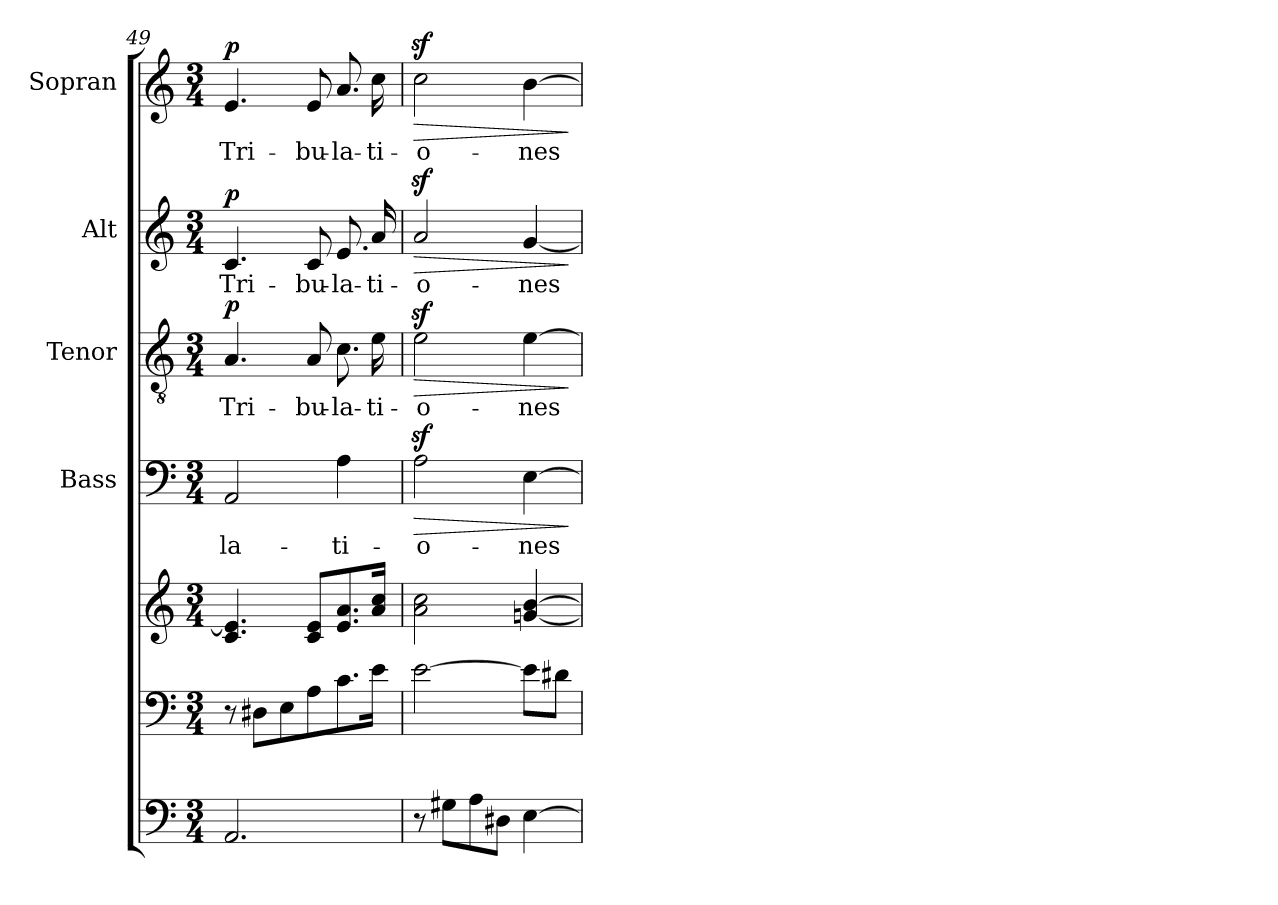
**kern	**kern	**kern	**kern	**text	**dynam	**kern	**text	**dynam	**kern	**text	**dynam	**kern	**text	**dynam
*part6	*part5	*part5	*part4	*part4	*part4	*part3	*part3	*part3	*part2	*part2	*part2	*part1	*part1	*part1
*staff7	*staff6	*staff5	*staff4	*staff4	*staff4	*staff3	*staff3	*staff3	*staff2	*staff2	*staff2	*staff1	*staff1	*staff1
*	*	*	*I"Bass	*	*	*I"Tenor	*	*	*I"Alt	*	*	*I"Sopran	*	*
*	*	*	*I'B.	*	*	*I'T.	*	*	*I'A.	*	*	*I'S.	*	*
*clefF4	*clefF4	*clefG2	*clefF4	*	*	*clefGv2	*	*	*clefG2	*	*	*clefG2	*	*
*k[]	*k[]	*k[]	*k[]	*	*	*k[]	*	*	*k[]	*	*	*k[]	*	*
*C:	*C:	*C:	*C:	*	*	*C:	*	*	*C:	*	*	*C:	*	*
*M3/4	*M3/4	*M3/4	*M3/4	*	*	*M3/4	*	*	*M3/4	*	*	*M3/4	*	*
=49	=49	=49	=49	=49	=49	=49	=49	=49	=49	=49	=49	=49	=49	=49
!	!	!	!	!LO:LY:b	!	!	!LO:LY:b	!LO:DY:a	!	!LO:LY:b	!LO:DY:a	!	!LO:LY:b	!LO:DY:a
2.AA/	8r	4.c/ 4.e/]	2AA/	-la-	.	4.A/	Tri-	p	4.c/	Tri-	p	4.e/	Tri-	p
.	8D#X\L	.	.	.	.	.	.	.	.	.	.	.	.	.
.	8E\	.	.	.	.	.	.	.	.	.	.	.	.	.
!	!	!	!	!	!	!	!LO:LY:b	!	!	!LO:LY:b	!	!	!LO:LY:b	!
.	8A\	8c/ 8e/L	.	.	.	8A/	-bu-	.	8c/	-bu-	.	8e/	-bu-	.
!	!	!	!	!LO:LY:b	!	!	!LO:LY:b	!	!	!LO:LY:b	!	!	!LO:LY:b	!
.	8.c\	8.e/ 8.a/	4A\	-ti-	.	8.c\	-la-	.	8.e/	-la-	.	8.a/	-la-	.
!	!	!	!	!	!	!	!LO:LY:b	!	!	!LO:LY:b	!	!	!LO:LY:b	!
.	16e\Jk	16a/ 16cc/Jk	.	.	.	16e\	-ti-	.	16a/	-ti-	.	16cc\	-ti-	.
!!LO:PB:g=z
=50	=50	=50	=50	=50	=50	=50	=50	=50	=50	=50	=50	=50	=50	=50
!	!	!	!	!LO:LY:b	!LO:HP:b	!	!LO:LY:b	!LO:HP:b	!	!LO:LY:b	!LO:HP:b	!	!LO:LY:b	!LO:HP:b
8r	[2e\	2a\ 2cc\	2Az>\	-o-	>	2ez>\	-o-	>	2az>/	-o-	>	2ccz>\	-o-	>
8G#X\L	.	.	.	.	.	.	.	.	.	.	.	.	.	.
8A\	.	.	.	.	.	.	.	.	.	.	.	.	.	.
8D#X\J	.	.	.	.	.	.	.	.	.	.	.	.	.	.
!	!	!	!	!LO:LY:b	!	!	!LO:LY:b	!	!	!LO:LY:b	!	!	!LO:LY:b	!
[4E\	8e\L]	[4gn/ [4b/	[4E\	-nes	.	[4e\	-nes	.	[4g/	-nes	.	[4b\	-nes	.
.	8d#X\J	.	.	.	.	.	.	.	.	.	.	.	.	.
.	.	.	.	.	]	.	.	]	.	.	]	.	.	]
=	=	=	=	=	=	=	=	=	=	=	=	=	=	=
*-	*-	*-	*-	*-	*-	*-	*-	*-	*-	*-	*-	*-	*-	*-
